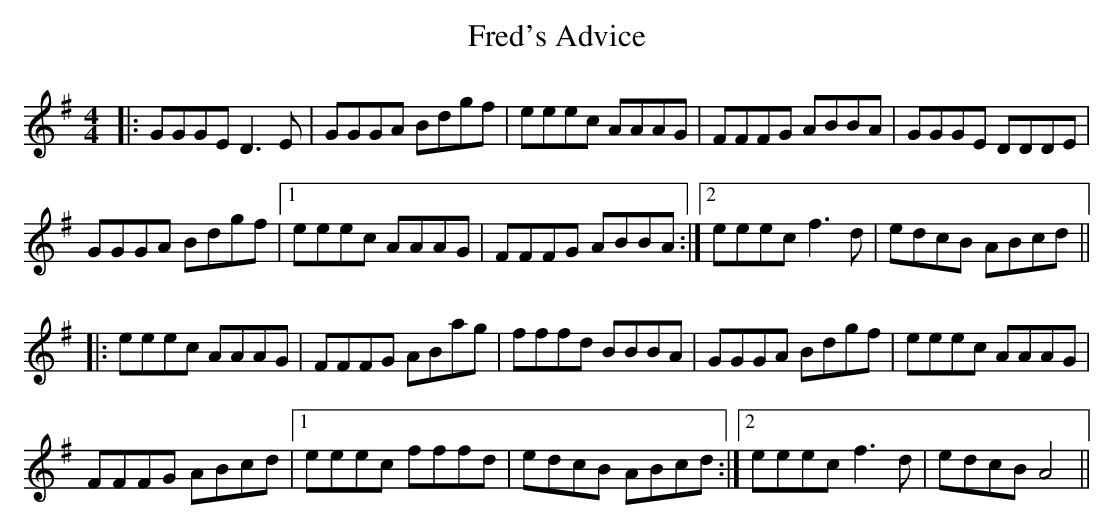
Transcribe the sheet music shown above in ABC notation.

X:1
T: Fred's Advice
M: 4/4
L: 1/8
K: Emin
|:GGGE D3E|GGGA Bdgf|eeec AAAG|FFFG ABBA|GGGE DDDE|
GGGA Bdgf|1 eeec AAAG|FFFG ABBA:|2 eeec f3d|edcB ABcd||
|:eeec AAAG|FFFG ABag|fffd BBBA|GGGA Bdgf|eeec AAAG|
FFFG ABcd|1 eeec fffd|edcB ABcd:|2 eeec f3d|edcB A4||
